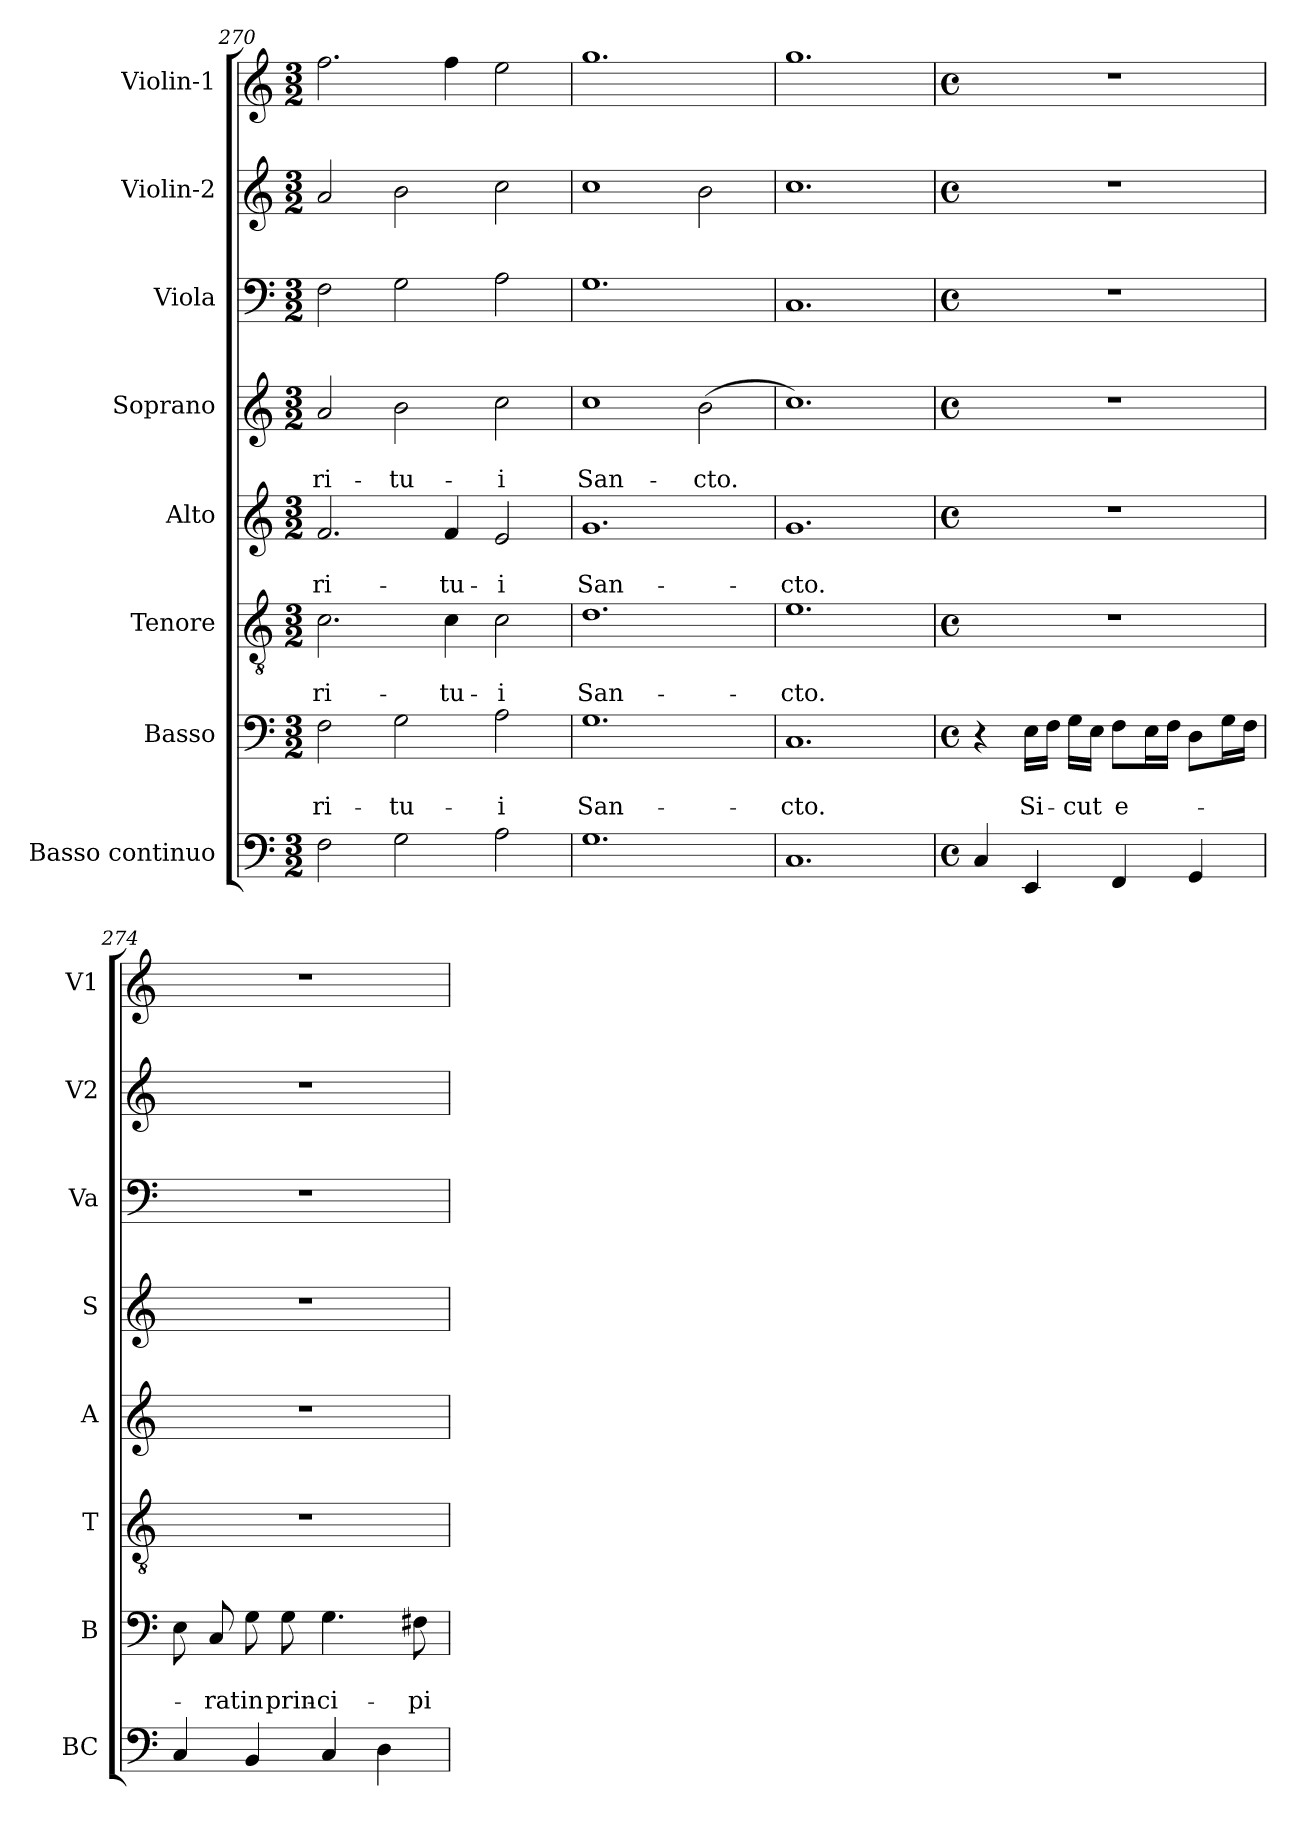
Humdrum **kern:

**kern	**kern	**text	**text	**kern	**text	**text	**kern	**text	**text	**kern	**text	**text	**kern	**kern	**kern
*part8	*part7	*part7	*part7	*part6	*part6	*part6	*part5	*part5	*part5	*part4	*part4	*part4	*part3	*part2	*part1
*staff8	*staff7	*staff7	*staff7	*staff6	*staff6	*staff6	*staff5	*staff5	*staff5	*staff4	*staff4	*staff4	*staff3	*staff2	*staff1
*I"Basso continuo	*I"Basso	*	*	*I"Tenore	*	*	*I"Alto	*	*	*I"Soprano	*	*	*I"Viola	*I"Violin-2	*I"Violin-1
*I'BC	*I'B	*	*	*I'T	*	*	*I'A	*	*	*I'S	*	*	*I'Va	*I'V2	*I'V1
*clefF4	*clefF4	*	*	*clefGv2	*	*	*clefG2	*	*	*clefG2	*	*	*clefF4	*clefG2	*clefG2
*k[]	*k[]	*	*	*k[]	*	*	*k[]	*	*	*k[]	*	*	*k[]	*k[]	*k[]
*C:	*C:	*	*	*C:	*	*	*C:	*	*	*C:	*	*	*C:	*C:	*C:
*M3/2	*M3/2	*	*	*M3/2	*	*	*M3/2	*	*	*M3/2	*	*	*M3/2	*M3/2	*M3/2
=270	=270	=270	=270	=270	=270	=270	=270	=270	=270	=270	=270	=270	=270	=270	=270
!	!	!	!LO:LY:b	!	!	!LO:LY:b	!	!	!LO:LY:b	!	!	!LO:LY:b	!	!	!
2F\	2F\	.	-ri-	2.c\	.	-ri-	2.f/	.	-ri-	2a/	.	-ri-	2F\	2a/	2.ff\
!	!	!	!LO:LY:b	!	!	!	!	!	!	!	!	!LO:LY:b	!	!	!
2G\	2G\	.	-tu-	.	.	.	.	.	.	2b\	.	-tu-	2G\	2b\	.
!	!	!	!	!	!	!LO:LY:b	!	!	!LO:LY:b	!	!	!	!	!	!
.	.	.	.	4c\	.	-tu-	4f/	.	-tu-	.	.	.	.	.	4ff\
!	!	!	!LO:LY:b	!	!	!LO:LY:b	!	!	!LO:LY:b	!	!	!LO:LY:b	!	!	!
2A\	2A\	.	-i	2c\	.	-i	2e/	.	-i	2cc\	.	-i	2A\	2cc\	2ee\
=271	=271	=271	=271	=271	=271	=271	=271	=271	=271	=271	=271	=271	=271	=271	=271
!	!	!	!LO:LY:b	!	!	!LO:LY:b	!	!	!LO:LY:b	!	!	!LO:LY:b	!	!	!
1.G	1.G	.	San-	1.d	.	San-	1.g	.	San-	1cc	.	San-	1.G	1cc	1.gg
!	!	!	!	!	!	!	!	!	!	!	!	!LO:LY:b	!	!	!
.	.	.	.	.	.	.	.	.	.	(>2b\	.	-cto.	.	2b\	.
=272	=272	=272	=272	=272	=272	=272	=272	=272	=272	=272	=272	=272	=272	=272	=272
!	!	!	!LO:LY:b	!	!	!LO:LY:b	!	!	!LO:LY:b	!	!	!	!	!	!
1.C	1.C	.	-cto.	1.e	.	-cto.	1.g	.	-cto.	1.cc)	.	.	1.C	1.cc	1.gg
!!LO:PB:g=z
=273	=273	=273	=273	=273	=273	=273	=273	=273	=273	=273	=273	=273	=273	=273	=273
*M4/4	*M4/4	*	*	*M4/4	*	*	*M4/4	*	*	*M4/4	*	*	*M4/4	*M4/4	*M4/4
*met(c)	*met(c)	*	*	*met(c)	*	*	*met(c)	*	*	*met(c)	*	*	*met(c)	*met(c)	*met(c)
4C/	4r	.	.	1r	.	.	1r	.	.	1r	.	.	1r	1r	1r
!	!	!	!LO:LY:b	!	!	!	!	!	!	!	!	!	!	!	!
4EE/	16E\LL	.	Si-	.	.	.	.	.	.	.	.	.	.	.	.
.	16F\JJ	.	.	.	.	.	.	.	.	.	.	.	.	.	.
!	!	!	!LO:LY:b	!	!	!	!	!	!	!	!	!	!	!	!
.	16G\LL	.	-cut	.	.	.	.	.	.	.	.	.	.	.	.
.	16E\JJ	.	.	.	.	.	.	.	.	.	.	.	.	.	.
!	!	!	!LO:LY:b	!	!	!	!	!	!	!	!	!	!	!	!
4FF/	8F\L	.	e-	.	.	.	.	.	.	.	.	.	.	.	.
.	16E\L	.	.	.	.	.	.	.	.	.	.	.	.	.	.
.	16F\JJ	.	.	.	.	.	.	.	.	.	.	.	.	.	.
4GG/	8D\L	.	.	.	.	.	.	.	.	.	.	.	.	.	.
.	16G\L	.	.	.	.	.	.	.	.	.	.	.	.	.	.
.	16F\JJ	.	.	.	.	.	.	.	.	.	.	.	.	.	.
=274	=274	=274	=274	=274	=274	=274	=274	=274	=274	=274	=274	=274	=274	=274	=274
4C/	8E\	.	.	1r	.	.	1r	.	.	1r	.	.	1r	1r	1r
!	!	!	!LO:LY:b	!	!	!	!	!	!	!	!	!	!	!	!
.	8C/	.	-rat	.	.	.	.	.	.	.	.	.	.	.	.
!	!	!	!LO:LY:b	!	!	!	!	!	!	!	!	!	!	!	!
4BB/	8G\	.	in	.	.	.	.	.	.	.	.	.	.	.	.
!	!	!	!LO:LY:b	!	!	!	!	!	!	!	!	!	!	!	!
.	8G\	.	prin-	.	.	.	.	.	.	.	.	.	.	.	.
!	!	!	!LO:LY:b	!	!	!	!	!	!	!	!	!	!	!	!
4C/	4.G\	.	-ci-	.	.	.	.	.	.	.	.	.	.	.	.
4D\	.	.	.	.	.	.	.	.	.	.	.	.	.	.	.
!	!	!	!LO:LY:b	!	!	!	!	!	!	!	!	!	!	!	!
.	8F#X\	.	-pi-	.	.	.	.	.	.	.	.	.	.	.	.
=	=	=	=	=	=	=	=	=	=	=	=	=	=	=	=
*-	*-	*-	*-	*-	*-	*-	*-	*-	*-	*-	*-	*-	*-	*-	*-
